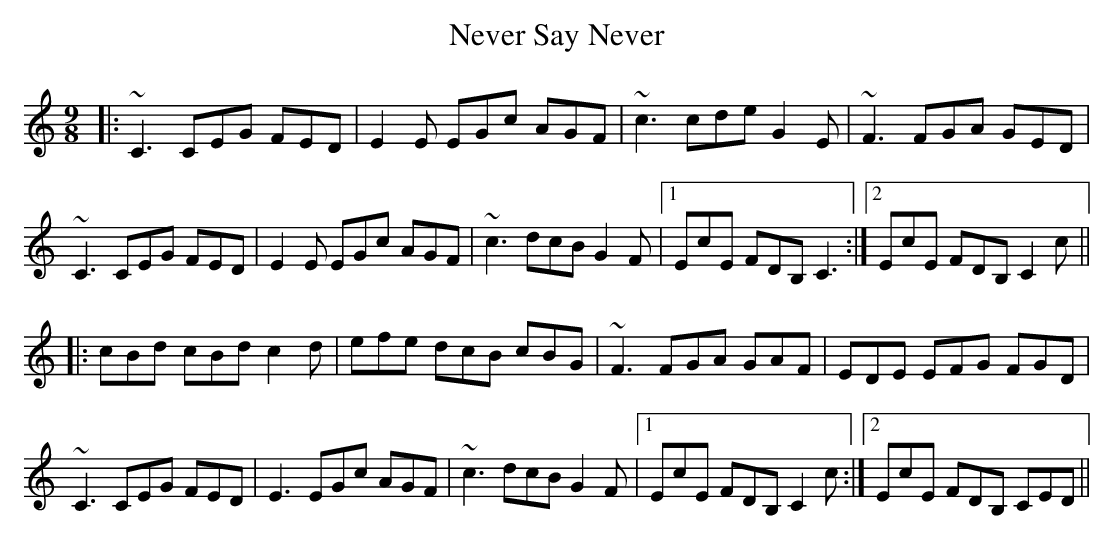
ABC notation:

X:1
T: Never Say Never
M: 9/8
L: 1/8
K: Cmaj
|:~C3 CEG FED|E2E EGc AGF|~c3 cde G2E|~F3 FGA GED|
~C3 CEG FED|E2E EGc AGF|~c3 dcB G2F|1 EcE FDB, C3:|2 EcE FDB, C2 c||
|:cBd cBd c2d|efe dcB cBG|~F3 FGA GAF|EDE EFG FGD|
~C3 CEG FED|E3 EGc AGF|~c3 dcB G2F|1 EcE FDB, C2 c:|2 EcE FDB, CED||
